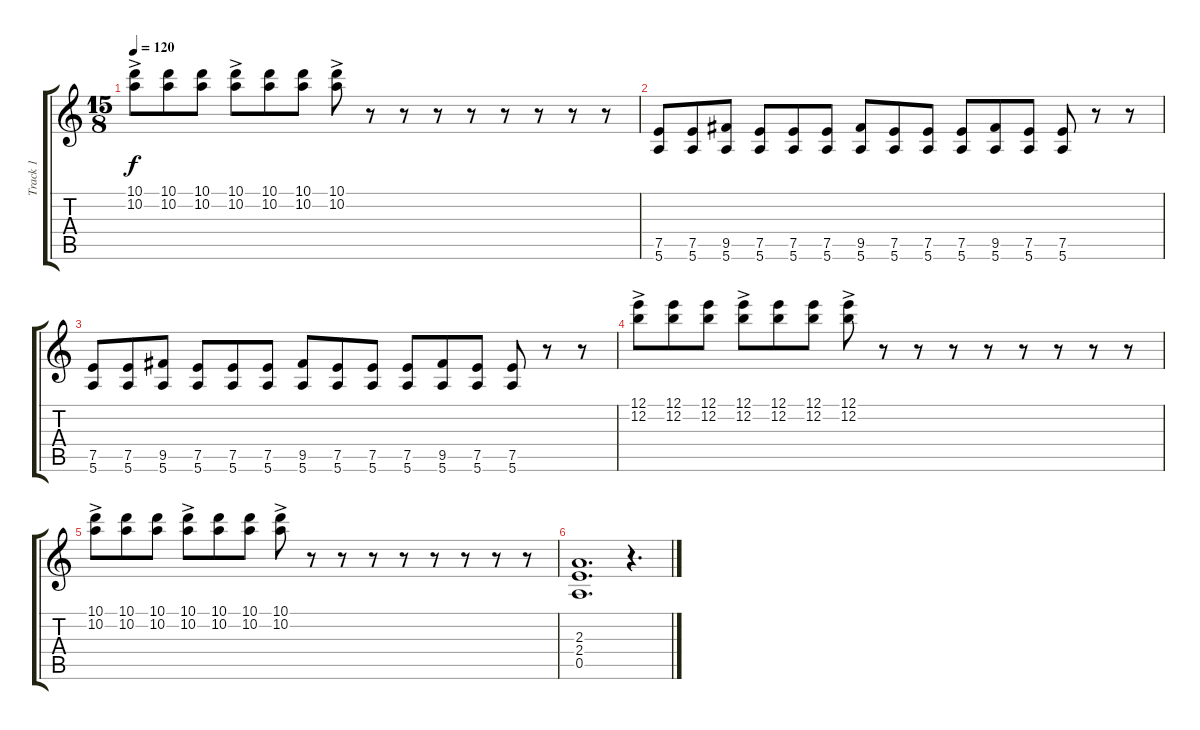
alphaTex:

\track ("Track 1" "Track 1") {instrument distortionguitar}
\staff {score tabs}
\tuning (E4 B3 G3 D3 A2 E2) {hide}
\ts (15 8)
\tempo 120
\clef g2
\ks c
(10.1{ac} 10.2).8{dy f} (10.1 10.2).8 (10.1 10.2).8 (10.1{ac} 10.2).8 (10.1 10.2).8 (10.1 10.2).8 (10.1{ac} 10.2).8 r.8 r.8 r.8 r.8 r.8 r.8 r.8 r.8 |
(7.5 5.6).8 (7.5 5.6).8 (9.5 5.6).8 (7.5 5.6).8 (7.5 5.6).8 (7.5 5.6).8 (9.5 5.6).8 (7.5 5.6).8 (7.5 5.6).8 (7.5 5.6).8 (9.5 5.6).8 (7.5 5.6).8 (7.5 5.6).8 r.8 r.8 |
(7.5 5.6).8 (7.5 5.6).8 (9.5 5.6).8 (7.5 5.6).8 (7.5 5.6).8 (7.5 5.6).8 (9.5 5.6).8 (7.5 5.6).8 (7.5 5.6).8 (7.5 5.6).8 (9.5 5.6).8 (7.5 5.6).8 (7.5 5.6).8 r.8 r.8 |
(12.1{ac} 12.2).8 (12.1 12.2).8 (12.1 12.2).8 (12.1{ac} 12.2).8 (12.1 12.2).8 (12.1 12.2).8 (12.1{ac} 12.2).8 r.8 r.8 r.8 r.8 r.8 r.8 r.8 r.8 |
(10.1{ac} 10.2).8 (10.1 10.2).8 (10.1 10.2).8 (10.1{ac} 10.2).8 (10.1 10.2).8 (10.1 10.2).8 (10.1{ac} 10.2).8 r.8 r.8 r.8 r.8 r.8 r.8 r.8 r.8 |
(2.3 2.4 0.5).1{d} r.4{d}
